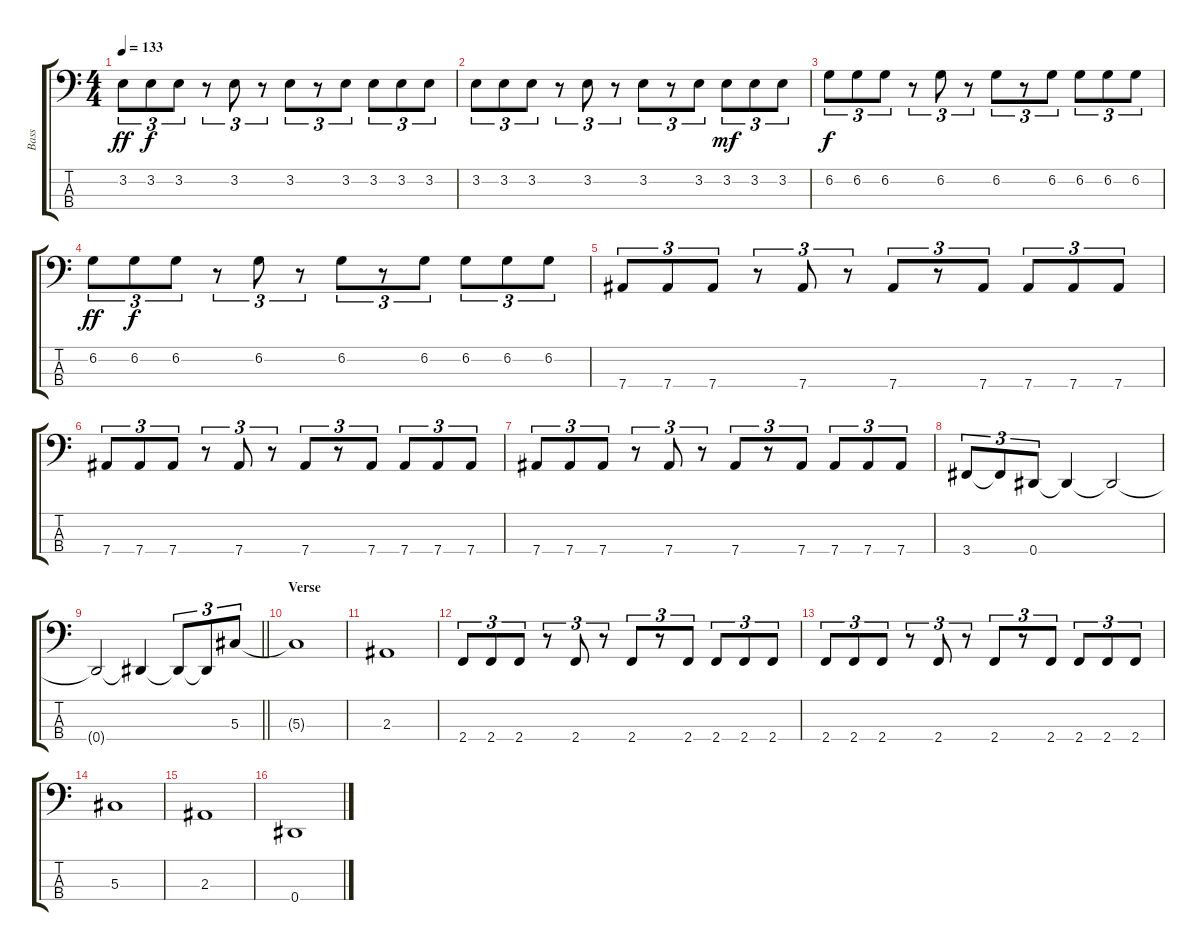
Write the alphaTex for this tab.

\track ("Bass" "Bass") {instrument electricbasspick}
\staff {score tabs}
\tuning (Gb2 Db2 Ab1 Eb1) {hide}
\ts (4 4)
\tempo 133
\clef f4
\ks c
3.2.8{tu (3 2) dy ff} 3.2.8{tu (3 2) dy f} 3.2.8{tu (3 2)} r.8{tu (3 2)} 3.2.8{tu (3 2)} r.8{tu (3 2)} 3.2.8{tu (3 2)} r.8{tu (3 2)} 3.2.8{tu (3 2)} 3.2.8{tu (3 2)} 3.2.8{tu (3 2)} 3.2.8{tu (3 2)} |
3.2.8{tu (3 2)} 3.2.8{tu (3 2)} 3.2.8{tu (3 2)} r.8{tu (3 2)} 3.2.8{tu (3 2)} r.8{tu (3 2)} 3.2.8{tu (3 2)} r.8{tu (3 2)} 3.2.8{tu (3 2)} 3.2.8{tu (3 2) dy mf} 3.2.8{tu (3 2)} 3.2.8{tu (3 2)} |
6.2.8{tu (3 2) dy f} 6.2.8{tu (3 2)} 6.2.8{tu (3 2)} r.8{tu (3 2)} 6.2.8{tu (3 2)} r.8{tu (3 2)} 6.2.8{tu (3 2)} r.8{tu (3 2)} 6.2.8{tu (3 2)} 6.2.8{tu (3 2)} 6.2.8{tu (3 2)} 6.2.8{tu (3 2)} |
6.2.8{tu (3 2) dy ff} 6.2.8{tu (3 2) dy f} 6.2.8{tu (3 2)} r.8{tu (3 2)} 6.2.8{tu (3 2)} r.8{tu (3 2)} 6.2.8{tu (3 2)} r.8{tu (3 2)} 6.2.8{tu (3 2)} 6.2.8{tu (3 2)} 6.2.8{tu (3 2)} 6.2.8{tu (3 2)} |
7.4.8{tu (3 2)} 7.4.8{tu (3 2)} 7.4.8{tu (3 2)} r.8{tu (3 2)} 7.4.8{tu (3 2)} r.8{tu (3 2)} 7.4.8{tu (3 2)} r.8{tu (3 2)} 7.4.8{tu (3 2)} 7.4.8{tu (3 2)} 7.4.8{tu (3 2)} 7.4.8{tu (3 2)} |
7.4.8{tu (3 2)} 7.4.8{tu (3 2)} 7.4.8{tu (3 2)} r.8{tu (3 2)} 7.4.8{tu (3 2)} r.8{tu (3 2)} 7.4.8{tu (3 2)} r.8{tu (3 2)} 7.4.8{tu (3 2)} 7.4.8{tu (3 2)} 7.4.8{tu (3 2)} 7.4.8{tu (3 2)} |
7.4.8{tu (3 2)} 7.4.8{tu (3 2)} 7.4.8{tu (3 2)} r.8{tu (3 2)} 7.4.8{tu (3 2)} r.8{tu (3 2)} 7.4.8{tu (3 2)} r.8{tu (3 2)} 7.4.8{tu (3 2)} 7.4.8{tu (3 2)} 7.4.8{tu (3 2)} 7.4.8{tu (3 2)} |
3.4.8{tu (3 2)} 3.4{t}.8{tu (3 2)} 0.4.8{tu (3 2)} 0.4{t}.4 0.4{t}.2 |
\barLineRight lightlight
0.4{t}.2 0.4{t}.4 0.4{t}.8{tu (3 2)} 0.4{t}.8{tu (3 2)} 5.3.8{tu (3 2)} |
\section ("" "Verse")
5.3{t}.1 |
2.3.1 |
2.4.8{tu (3 2)} 2.4.8{tu (3 2)} 2.4.8{tu (3 2)} r.8{tu (3 2)} 2.4.8{tu (3 2)} r.8{tu (3 2)} 2.4.8{tu (3 2)} r.8{tu (3 2)} 2.4.8{tu (3 2)} 2.4.8{tu (3 2)} 2.4.8{tu (3 2)} 2.4.8{tu (3 2)} |
2.4.8{tu (3 2)} 2.4.8{tu (3 2)} 2.4.8{tu (3 2)} r.8{tu (3 2)} 2.4.8{tu (3 2)} r.8{tu (3 2)} 2.4.8{tu (3 2)} r.8{tu (3 2)} 2.4.8{tu (3 2)} 2.4.8{tu (3 2)} 2.4.8{tu (3 2)} 2.4.8{tu (3 2)} |
5.3.1 |
2.3.1 |
0.4.1
